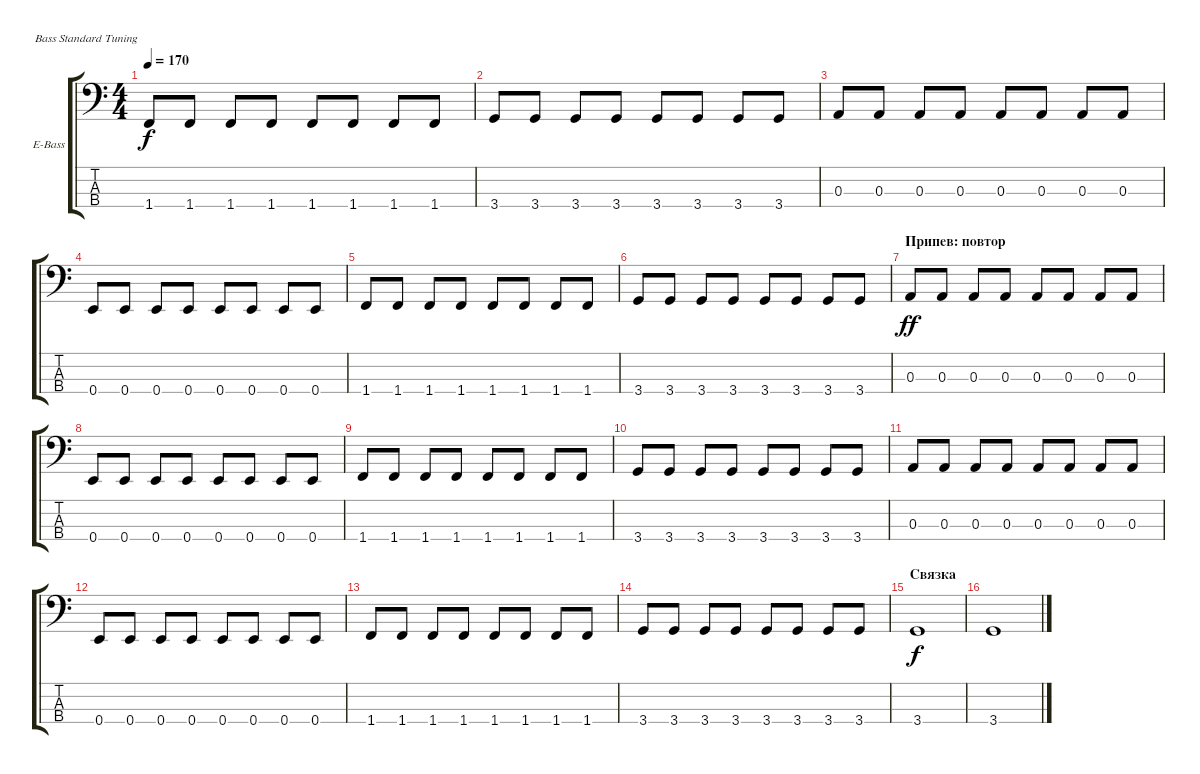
\defaultSystemsLayout 4
\bracketExtendMode groupsimilarinstruments
\firstSystemTrackNameOrientation horizontal
\otherSystemsTrackNameOrientation horizontal
\track ("А. Андреев" "E-Bass") {instrument electricbassfinger}
\staff {score tabs}
\tuning (G2 D2 A1 E1)
\ts (4 4)
\tempo 170
\clef f4
\ks c
1.4.8{dy f} 1.4.8 1.4.8 1.4.8 1.4.8 1.4.8 1.4.8 1.4.8 |
3.4.8 3.4.8 3.4.8 3.4.8 3.4.8 3.4.8 3.4.8 3.4.8 |
0.3.8 0.3.8 0.3.8 0.3.8 0.3.8 0.3.8 0.3.8 0.3.8 |
0.4.8 0.4.8 0.4.8 0.4.8 0.4.8 0.4.8 0.4.8 0.4.8 |
1.4.8 1.4.8 1.4.8 1.4.8 1.4.8 1.4.8 1.4.8 1.4.8 |
3.4.8 3.4.8 3.4.8 3.4.8 3.4.8 3.4.8 3.4.8 3.4.8 |
\section ("" "Припев: повтор")
0.3.8{dy ff} 0.3.8 0.3.8 0.3.8 0.3.8 0.3.8 0.3.8 0.3.8 |
0.4.8 0.4.8 0.4.8 0.4.8 0.4.8 0.4.8 0.4.8 0.4.8 |
1.4.8 1.4.8 1.4.8 1.4.8 1.4.8 1.4.8 1.4.8 1.4.8 |
3.4.8 3.4.8 3.4.8 3.4.8 3.4.8 3.4.8 3.4.8 3.4.8 |
0.3.8 0.3.8 0.3.8 0.3.8 0.3.8 0.3.8 0.3.8 0.3.8 |
0.4.8 0.4.8 0.4.8 0.4.8 0.4.8 0.4.8 0.4.8 0.4.8 |
1.4.8 1.4.8 1.4.8 1.4.8 1.4.8 1.4.8 1.4.8 1.4.8 |
3.4.8 3.4.8 3.4.8 3.4.8 3.4.8 3.4.8 3.4.8 3.4.8 |
\section ("" "Связка")
3.4.1{dy f} |
3.4.1
